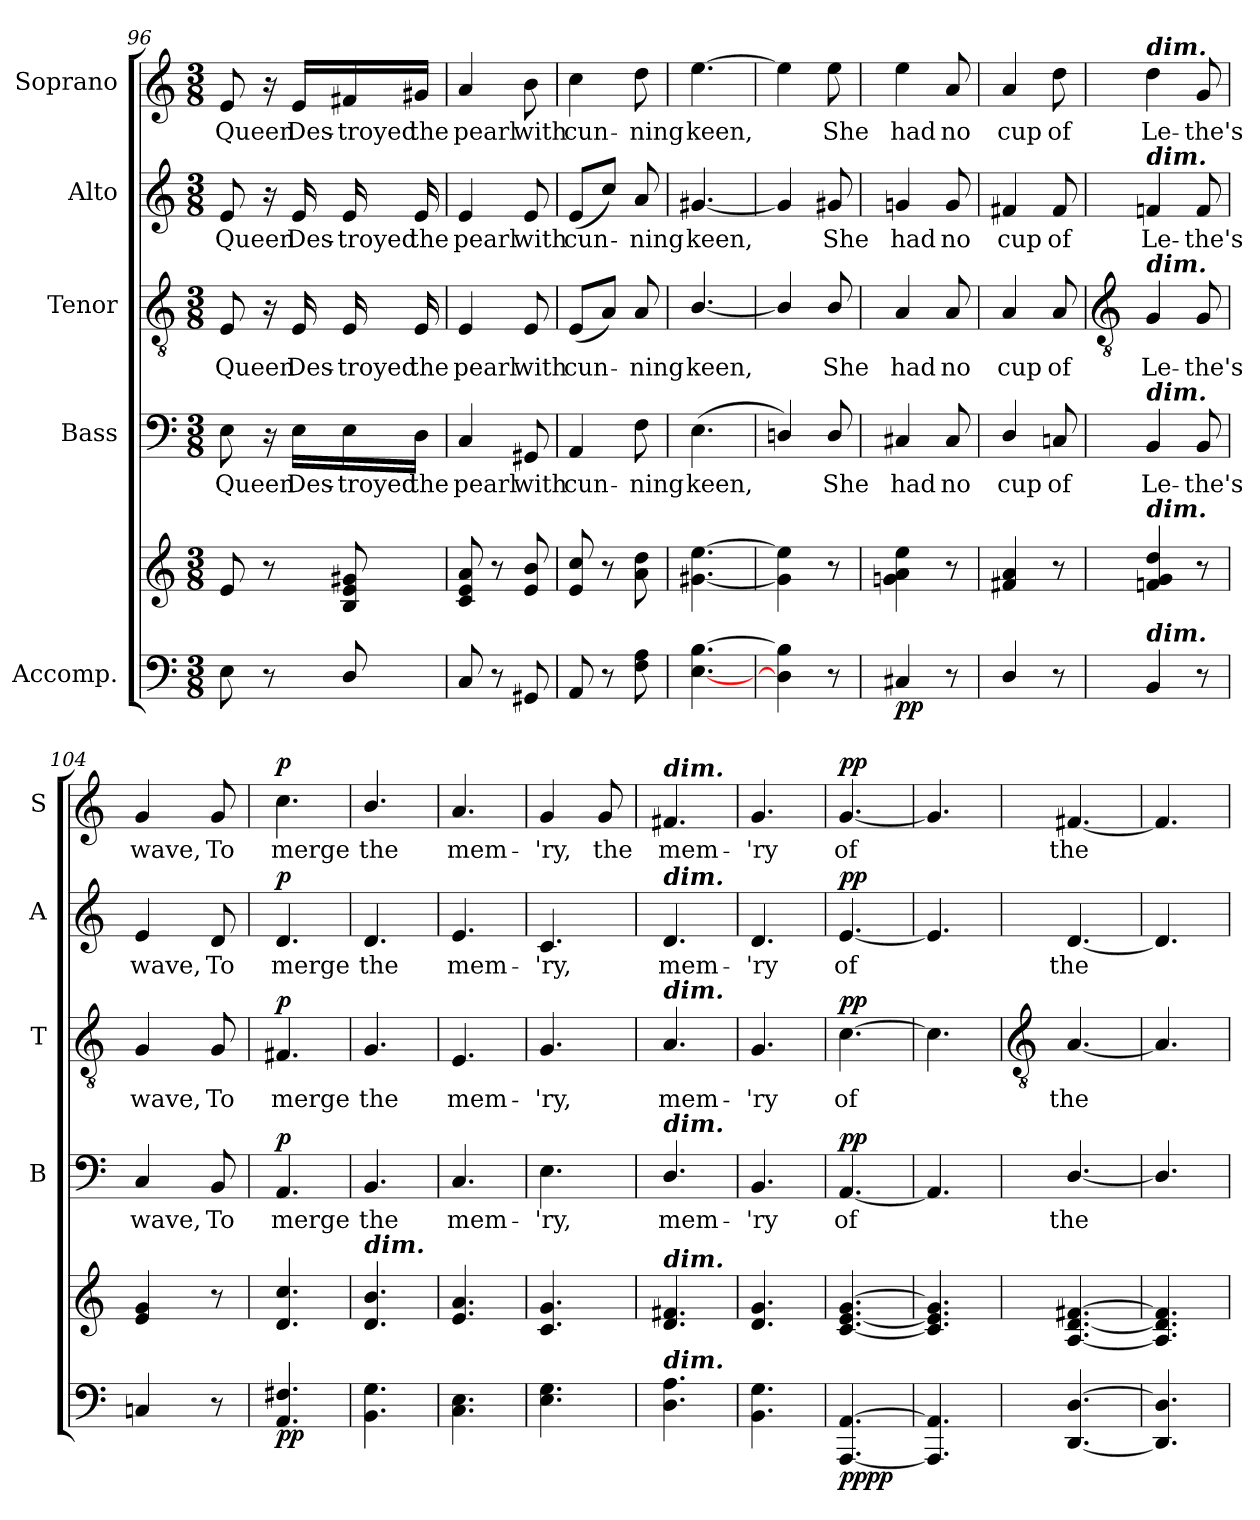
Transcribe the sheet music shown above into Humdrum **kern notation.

**kern	**kern	**dynam	**kern	**text	**dynam	**kern	**text	**dynam	**kern	**text	**dynam	**kern	**text	**dynam
*part5	*part5	*part5	*part4	*part4	*part4	*part3	*part3	*part3	*part2	*part2	*part2	*part1	*part1	*part1
*staff6	*staff5	*staff5/6	*staff4	*staff4	*staff4	*staff3	*staff3	*staff3	*staff2	*staff2	*staff2	*staff1	*staff1	*staff1
*I"Accomp.	*	*	*I"Bass	*	*	*I"Tenor	*	*	*I"Alto	*	*	*I"Soprano	*	*
*	*	*	*I'B	*	*	*I'T	*	*	*I'A	*	*	*I'S	*	*
*clefF4	*clefG2	*	*clefF4	*	*	*clefGv2	*	*	*clefG2	*	*	*clefG2	*	*
*k[]	*k[]	*	*k[]	*	*	*k[]	*	*	*k[]	*	*	*k[]	*	*
*C:	*C:	*	*C:	*	*	*C:	*	*	*C:	*	*	*C:	*	*
*M3/8	*M3/8	*	*M3/8	*	*	*M3/8	*	*	*M3/8	*	*	*M3/8	*	*
=96	=96	=96	=96	=96	=96	=96	=96	=96	=96	=96	=96	=96	=96	=96
!	!	!	!	!LO:LY:b	!	!	!LO:LY:b	!	!	!LO:LY:b	!	!	!LO:LY:b	!
8E	8e	.	8E	Queen	.	8E	Queen	.	8e	Queen	.	8e	Queen	.
8r	8r	.	16r	.	.	16r	.	.	16r	.	.	16r	.	.
!	!	!	!	!LO:LY:b	!	!	!LO:LY:b	!	!	!LO:LY:b	!	!	!LO:LY:b	!
.	.	.	16E\LL	Des-	.	16E	Des-	.	16e	Des-	.	16e/LL	Des-	.
!	!	!	!	!LO:LY:b	!	!	!LO:LY:b	!	!	!LO:LY:b	!	!	!LO:LY:b	!
8D/	8B 8e 8g#X	.	16E\	-troyed	.	16E	-troyed	.	16e	-troyed	.	16f#X/	-troyed	.
!	!	!	!	!LO:LY:b	!	!	!LO:LY:b	!	!	!LO:LY:b	!	!	!LO:LY:b	!
.	.	.	16D\JJ	the	.	16E	the	.	16e	the	.	16g#X/JJ	the	.
=97	=97	=97	=97	=97	=97	=97	=97	=97	=97	=97	=97	=97	=97	=97
!	!	!	!	!LO:LY:b	!	!	!LO:LY:b	!	!	!LO:LY:b	!	!	!LO:LY:b	!
8C	8c 8e 8a	.	4C	pearl	.	4E	pearl	.	4e	pearl	.	4a	pearl	.
8r	8r	.	.	.	.	.	.	.	.	.	.	.	.	.
!	!	!	!	!LO:LY:b	!	!	!LO:LY:b	!	!	!LO:LY:b	!	!	!LO:LY:b	!
8GG#X	8e 8b	.	8GG#X	with	.	8E	with	.	8e	with	.	8b	with	.
=98	=98	=98	=98	=98	=98	=98	=98	=98	=98	=98	=98	=98	=98	=98
!	!	!	!	!LO:LY:b	!	!	!LO:LY:b	!	!	!LO:LY:b	!	!	!LO:LY:b	!
8AA	8e 8cc	.	4AA	cun-	.	(<8EL	cun-	.	(8eL	cun-	.	4cc	cun-	.
8r	8r	.	.	.	.	8AJ)	.	.	8ccJ)	.	.	.	.	.
!	!	!	!	!LO:LY:b	!	!	!LO:LY:b	!	!	!LO:LY:b	!	!	!LO:LY:b	!
8F 8A	8a 8dd	.	8F	-ning	.	8A	ning	.	8a	ning	.	8dd	-ning	.
=99	=99	=99	=99	=99	=99	=99	=99	=99	=99	=99	=99	=99	=99	=99
!	!	!	!	!LO:LY:b	!	!	!LO:LY:b	!	!	!LO:LY:b	!	!	!LO:LY:b	!
[4.E [4.B	[4.g#X [4.ee	.	(<4.E	keen,	.	[4.B/	keen,	.	[4.g#X	keen,	.	[4.ee	keen,	.
=100	=100	=100	=100	=100	=100	=100	=100	=100	=100	=100	=100	=100	=100	=100
4Dn\] 4B\]	4g#] 4ee]	.	4Dn/)	.	.	4B/]	.	.	4g#]	.	.	4ee]	.	.
!	!	!	!	!LO:LY:b	!	!	!LO:LY:b	!	!	!LO:LY:b	!	!	!LO:LY:b	!
8r	8r	.	8D/	She	.	8B/	She	.	8g#	She	.	8ee	She	.
=101	=101	=101	=101	=101	=101	=101	=101	=101	=101	=101	=101	=101	=101	=101
!	!	!LO:DY:b=2	!	!LO:LY:b	!	!	!LO:LY:b	!	!	!LO:LY:b	!	!	!LO:LY:b	!
!	!	!LO:DY:n=1:b	!	!	!	!	!	!	!	!	!	!	!	!
4C#X/	4gn 4a 4ee	p p	4C#X	had	.	4A	had	.	4gn	had	.	4ee	had	.
!	!	!	!	!LO:LY:b	!	!	!LO:LY:b	!	!	!LO:LY:b	!	!	!LO:LY:b	!
8r	8r	.	8C#	no	.	8A	no	.	8g	no	.	8a	no	.
=102	=102	=102	=102	=102	=102	=102	=102	=102	=102	=102	=102	=102	=102	=102
!	!	!	!	!LO:LY:b	!	!	!LO:LY:b	!	!	!LO:LY:b	!	!	!LO:LY:b	!
4D/	4f#X 4a	.	4D/	cup	.	4A	cup	.	4f#X	cup	.	4a	cup	.
!	!	!	!	!LO:LY:b	!	!	!LO:LY:b	!	!	!LO:LY:b	!	!	!LO:LY:b	!
8r	8r	.	8Cn	of	.	8A	of	.	8f#	of	.	8dd	of	.
!!LO:LB:g=z
=103	=103	=103	=103	=103	=103	=103	=103	=103	=103	=103	=103	=103	=103	=103
*	*	*	*	*	*	*clefGv2	*	*	*	*	*	*	*	*
!	!	!	!	!	!	!	!	!	!	!	!	!LO:TX:a:Bi:t=dim.	!	!
!	!	!	!	!	!	!	!	!	!LO:TX:a:Bi:t=dim.	!	!	!	!	!
!	!	!	!	!	!	!LO:TX:a:Bi:t=dim.	!	!	!	!	!	!	!	!
!	!	!	!LO:TX:a:Bi:t=dim.	!	!	!	!	!	!	!	!	!	!	!
!	!LO:TX:a:Bi:t=dim.	!	!	!	!	!	!	!	!	!	!	!	!	!
!LO:TX:a:Bi:t=dim.	!	!	!	!	!	!	!	!	!	!	!	!	!	!
!	!	!	!	!LO:LY:b	!	!	!LO:LY:b	!	!	!LO:LY:b	!	!	!LO:LY:b	!
4BB	4fn 4g 4dd	.	4BB	Le-	.	4G	Le-	.	4fn	Le-	.	4dd	Le-	.
!	!	!	!	!LO:LY:b	!	!	!LO:LY:b	!	!	!LO:LY:b	!	!	!LO:LY:b	!
8r	8r	.	8BB	-the's	.	8G	-the's	.	8f	-the's	.	8g	-the's	.
=104	=104	=104	=104	=104	=104	=104	=104	=104	=104	=104	=104	=104	=104	=104
!	!	!	!	!LO:LY:b	!	!	!LO:LY:b	!	!	!LO:LY:b	!	!	!LO:LY:b	!
4Cn	4e 4g	.	4C	wave,	.	4G	wave,	.	4e	wave,	.	4g	wave,	.
!	!	!	!	!LO:LY:b	!	!	!LO:LY:b	!	!	!LO:LY:b	!	!	!LO:LY:b	!
8r	8r	.	8BB	To	.	8G	To	.	8d	To	.	8g	To	.
=105	=105	=105	=105	=105	=105	=105	=105	=105	=105	=105	=105	=105	=105	=105
!	!	!LO:DY:b=2	!	!LO:LY:b	!	!	!LO:LY:b	!	!	!LO:LY:b	!	!	!LO:LY:b	!
!	!	!LO:DY:n=1:b	!	!	!LO:DY:b	!	!	!LO:DY:b	!	!	!LO:DY:b	!	!	!LO:DY:b
4.AA 4.F#X	4.d 4.cc	p p	4.AA	merge	p	4.F#X	merge	p	4.d	merge	p	4.cc	merge	p
=106	=106	=106	=106	=106	=106	=106	=106	=106	=106	=106	=106	=106	=106	=106
!	!LO:TX:a:Bi:t=dim.	!	!	!	!	!	!	!	!	!	!	!	!	!
!	!	!	!	!LO:LY:b	!	!	!LO:LY:b	!	!	!LO:LY:b	!	!	!LO:LY:b	!
4.BB 4.G	4.d/ 4.b/	.	4.BB	the	.	4.G	the	.	4.d	the	.	4.b/	the	.
=107	=107	=107	=107	=107	=107	=107	=107	=107	=107	=107	=107	=107	=107	=107
!	!	!	!	!LO:LY:b	!	!	!LO:LY:b	!	!	!LO:LY:b	!	!	!LO:LY:b	!
4.C 4.E	4.e 4.a	.	4.C	mem-	.	4.E	mem-	.	4.e	mem-	.	4.a	mem-	.
=108	=108	=108	=108	=108	=108	=108	=108	=108	=108	=108	=108	=108	=108	=108
!	!	!	!	!LO:LY:b	!	!	!LO:LY:b	!	!	!LO:LY:b	!	!	!LO:LY:b	!
4.E 4.G	4.c 4.g	.	4.E	-'ry,	.	4.G	-'ry,	.	4.c	-'ry,	.	4g	-'ry,	.
!	!	!	!	!	!	!	!	!	!	!	!	!	!LO:LY:b	!
.	.	.	.	.	.	.	.	.	.	.	.	8g	the	.
=109	=109	=109	=109	=109	=109	=109	=109	=109	=109	=109	=109	=109	=109	=109
!	!	!	!	!	!	!	!	!	!	!	!	!LO:TX:a:Bi:t=dim.	!	!
!	!	!	!	!	!	!	!	!	!LO:TX:a:Bi:t=dim.	!	!	!	!	!
!	!	!	!	!	!	!LO:TX:a:Bi:t=dim.	!	!	!	!	!	!	!	!
!	!	!	!LO:TX:a:Bi:t=dim.	!	!	!	!	!	!	!	!	!	!	!
!	!LO:TX:a:Bi:t=dim.	!	!	!	!	!	!	!	!	!	!	!	!	!
!LO:TX:a:Bi:t=dim.	!	!	!	!	!	!	!	!	!	!	!	!	!	!
!	!	!	!	!LO:LY:b	!	!	!LO:LY:b	!	!	!LO:LY:b	!	!	!LO:LY:b	!
4.D\ 4.A\	4.d 4.f#X	.	4.D/	mem-	.	4.A	mem-	.	4.d	mem-	.	4.f#X	mem-	.
=110	=110	=110	=110	=110	=110	=110	=110	=110	=110	=110	=110	=110	=110	=110
!	!	!	!	!LO:LY:b	!	!	!LO:LY:b	!	!	!LO:LY:b	!	!	!LO:LY:b	!
4.BB 4.G	4.d 4.g	.	4.BB	-'ry	.	4.G	-'ry	.	4.d	-'ry	.	4.g	-'ry	.
=111	=111	=111	=111	=111	=111	=111	=111	=111	=111	=111	=111	=111	=111	=111
!	!	!LO:DY:b=2	!	!LO:LY:b	!	!	!LO:LY:b	!	!	!LO:LY:b	!	!	!LO:LY:b	!
!	!	!LO:DY:n=1:b	!	!	!LO:DY:b	!	!	!LO:DY:b	!	!	!LO:DY:b	!	!	!LO:DY:b
[4.AAA [4.AA	[4.c [4.e [4.g	pp pp	[4.AA	of	pp	[4.c	of	pp	[4.e	of	pp	[4.g	of	pp
=112	=112	=112	=112	=112	=112	=112	=112	=112	=112	=112	=112	=112	=112	=112
4.AAA] 4.AA]	4.c] 4.e] 4.g]	.	4.AA]	.	.	4.c]	.	.	4.e]	.	.	4.g]	.	.
!!LO:LB:g=z
=113	=113	=113	=113	=113	=113	=113	=113	=113	=113	=113	=113	=113	=113	=113
*	*	*	*	*	*	*clefGv2	*	*	*	*	*	*	*	*
!	!	!	!	!LO:LY:b	!	!	!LO:LY:b	!	!	!LO:LY:b	!	!	!LO:LY:b	!
[4.DD/ [4.D/	[4.A [4.d [4.f#X	.	[4.D/	the	.	[4.A	the	.	[4.d	the	.	[4.f#X	the	.
=114	=114	=114	=114	=114	=114	=114	=114	=114	=114	=114	=114	=114	=114	=114
4.DD/] 4.D/]	4.A] 4.d] 4.f#]	.	4.D/]	.	.	4.A]	.	.	4.d]	.	.	4.f#]	.	.
=	=	=	=	=	=	=	=	=	=	=	=	=	=	=
*-	*-	*-	*-	*-	*-	*-	*-	*-	*-	*-	*-	*-	*-	*-
